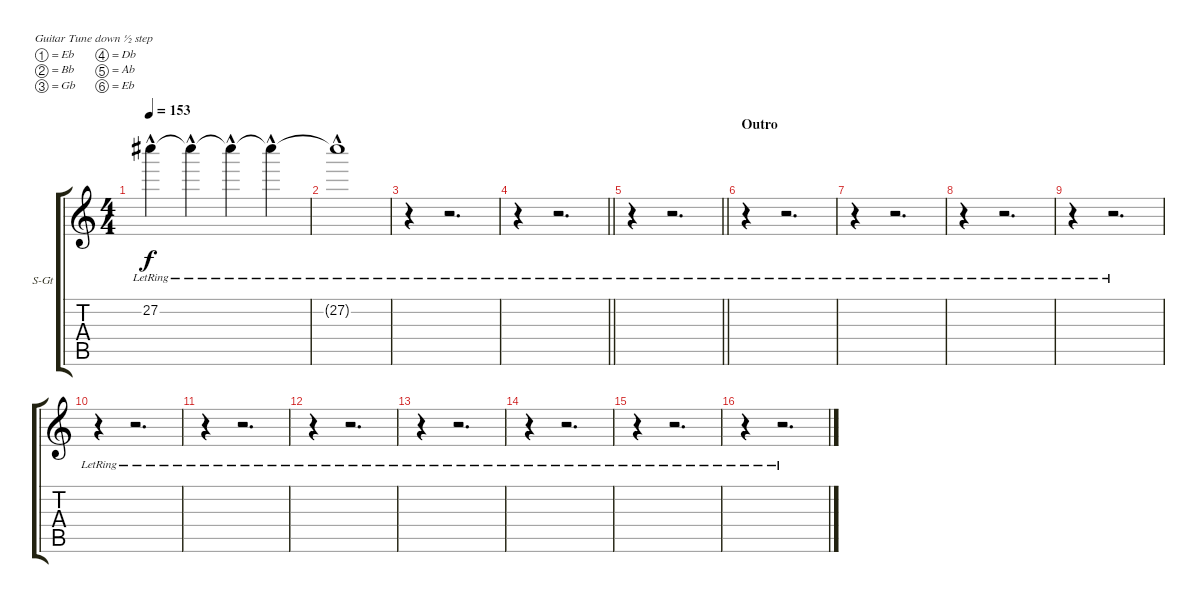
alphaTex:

\bracketExtendMode groupsimilarinstruments
\firstSystemTrackNameOrientation horizontal
\otherSystemsTrackNameOrientation horizontal
\track ("Keyboard" "S-Gt") {solo instrument vibraphone}
\staff {score tabs}
\tuning (Eb4 Bb3 Gb3 Db3 Ab2 Eb2)
\displaytranspose 12
\ts (4 4)
\tempo 153
\clef g2
\ks c
27.2{hac lr}.4{dy f} 27.2{hac lr t}.4 27.2{hac lr t}.4 27.2{hac lr t}.4 |
27.2{hac lr t}.1 |
r.4 r.2{d} |
\barLineRight lightlight
r.4 r.2{d} |
\barLineRight lightlight
r.4 r.2{d} |
\section ("" "Outro")
r.4 r.2{d} |
r.4 r.2{d} |
r.4 r.2{d} |
r.4 r.2{d} |
r.4 r.2{d} |
r.4 r.2{d} |
r.4 r.2{d} |
r.4 r.2{d} |
r.4 r.2{d} |
r.4 r.2{d} |
r.4 r.2{d}
